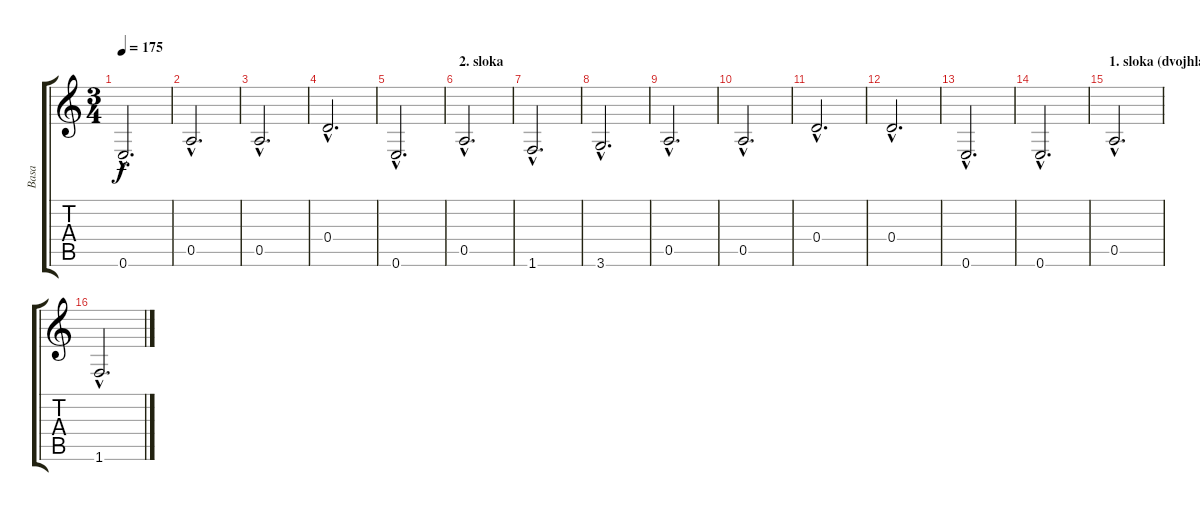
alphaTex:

\track ("Basa" "Basa") {instrument electricbassfinger}
\staff {score tabs}
\tuning (E4 B3 G3 D3 A2 E2) {hide}
\ts (3 4)
\tempo 175
\clef g2
\ks c
0.6{hac}.2{d dy f} |
0.5{hac}.2{d} |
0.5{hac}.2{d} |
0.4{hac}.2{d} |
0.6{hac}.2{d} |
\section ("" "2. sloka")
0.5{hac}.2{d} |
1.6{hac}.2{d} |
3.6{hac}.2{d} |
0.5{hac}.2{d} |
0.5{hac}.2{d} |
0.4{hac}.2{d} |
0.4{hac}.2{d} |
0.6{hac}.2{d} |
0.6{hac}.2{d} |
\section ("" "1. sloka (dvojhlas)")
0.5{hac}.2{d} |
1.6{hac}.2{d}
